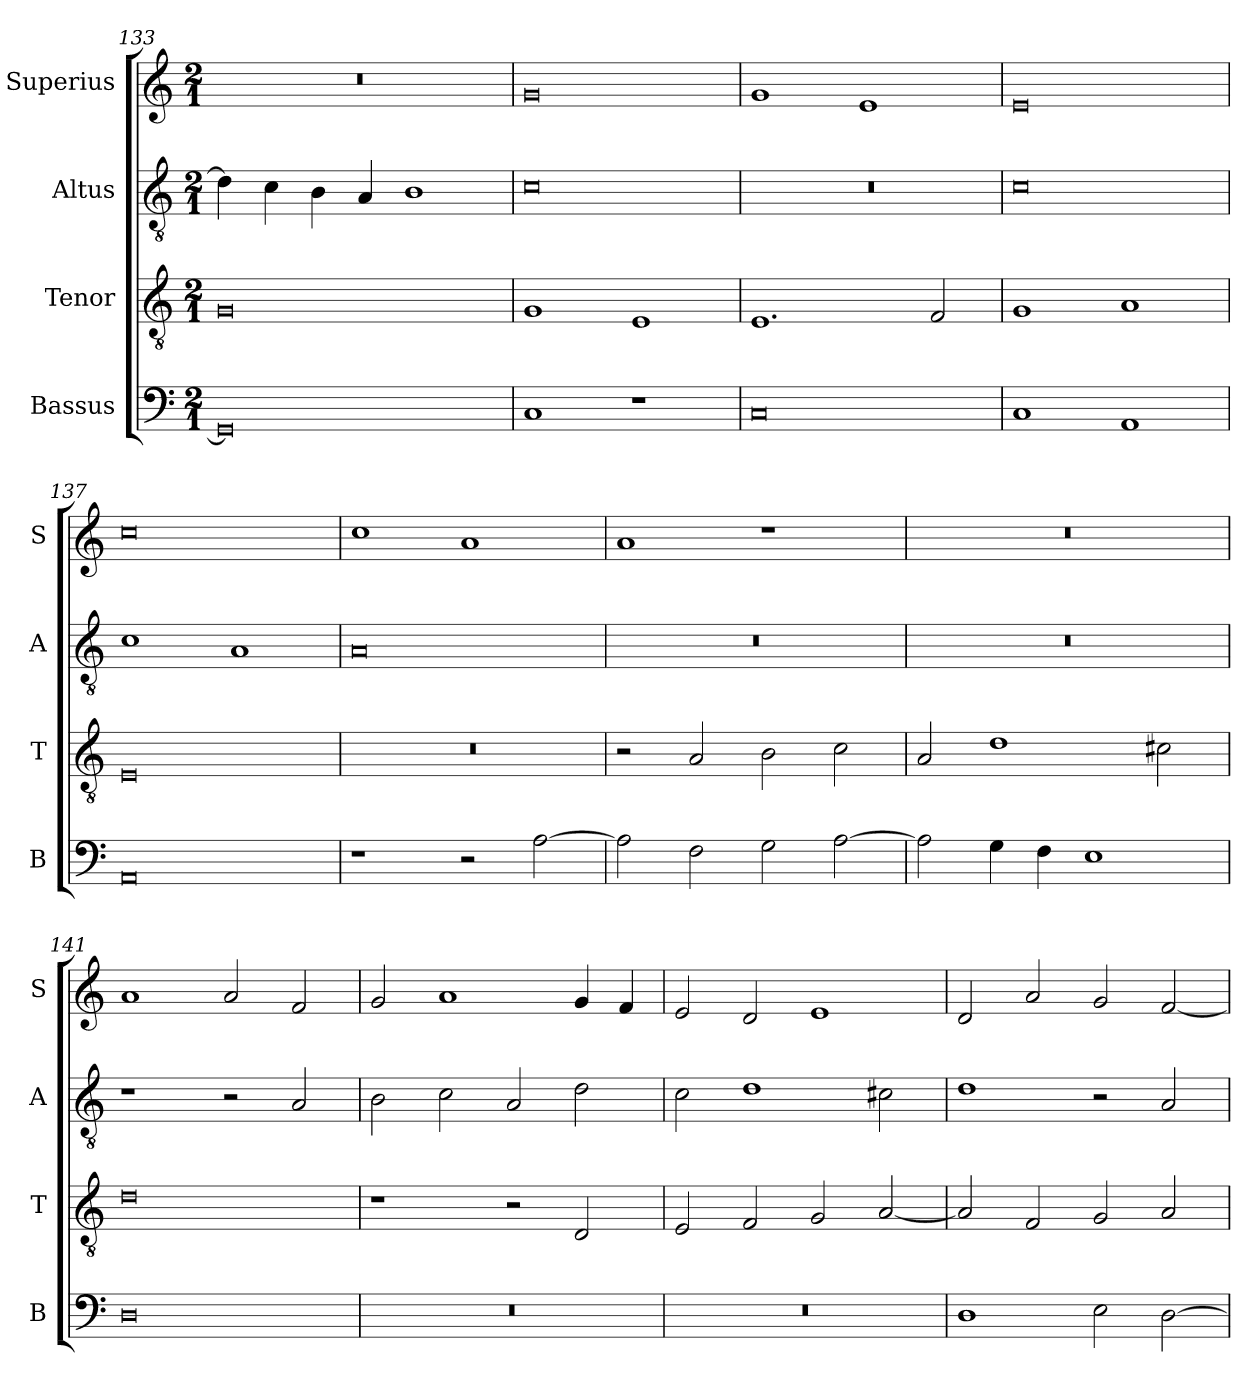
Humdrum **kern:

**kern	**kern	**kern	**kern
*part4	*part3	*part2	*part1
*staff4	*staff3	*staff2	*staff1
*I"Bassus	*I"Tenor	*I"Altus	*I"Superius
*I'B	*I'T	*I'A	*I'S
*clefF4	*clefGv2	*clefGv2	*clefG2
*k[]	*k[]	*k[]	*k[]
*M2/1	*M2/1	*M2/1	*M2/1
=133	=133	=133	=133
0GG]	0G	4d\]	0r
.	.	4c\	.
.	.	4B\	.
.	.	4A/	.
.	.	1B	.
=134	=134	=134	=134
1C	1G	0c	0g
1r	1E	.	.
=135	=135	=135	=135
0C	1.E	0r	1g
.	.	.	1e
.	2F/	.	.
=136	=136	=136	=136
1C	1G	0c	0e
1AA	1A	.	.
=137	=137	=137	=137
0AA	0E	1c	0cc
.	.	1A	.
=138	=138	=138	=138
1r	0r	0A	1cc
2r	.	.	1a
[2A\	.	.	.
=139	=139	=139	=139
2A\]	2r	0r	1a
2F\	2A/	.	.
2G\	2B\	.	1r
[2A\	2c\	.	.
=140	=140	=140	=140
2A\]	2A/	0r	0r
4G\	1d	.	.
4F\	.	.	.
1E	.	.	.
.	2c#X\	.	.
=141	=141	=141	=141
0D	0d	1r	1a
.	.	2r	2a/
.	.	2A/	2f/
=142	=142	=142	=142
0r	1r	2B\	2g/
.	.	2c\	1a
.	2r	2A/	.
.	2D/	2d\	4g/
.	.	.	4f/
=143	=143	=143	=143
0r	2E/	2c\	2e/
.	2F/	1d	2d/
.	2G/	.	1e
.	[2A/	2c#X\	.
=144	=144	=144	=144
1D	2A/]	1d	2d/
.	2F/	.	2a/
2E\	2G/	2r	2g/
[2D\	2A/	2A/	[2f/
=	=	=	=
*-	*-	*-	*-
